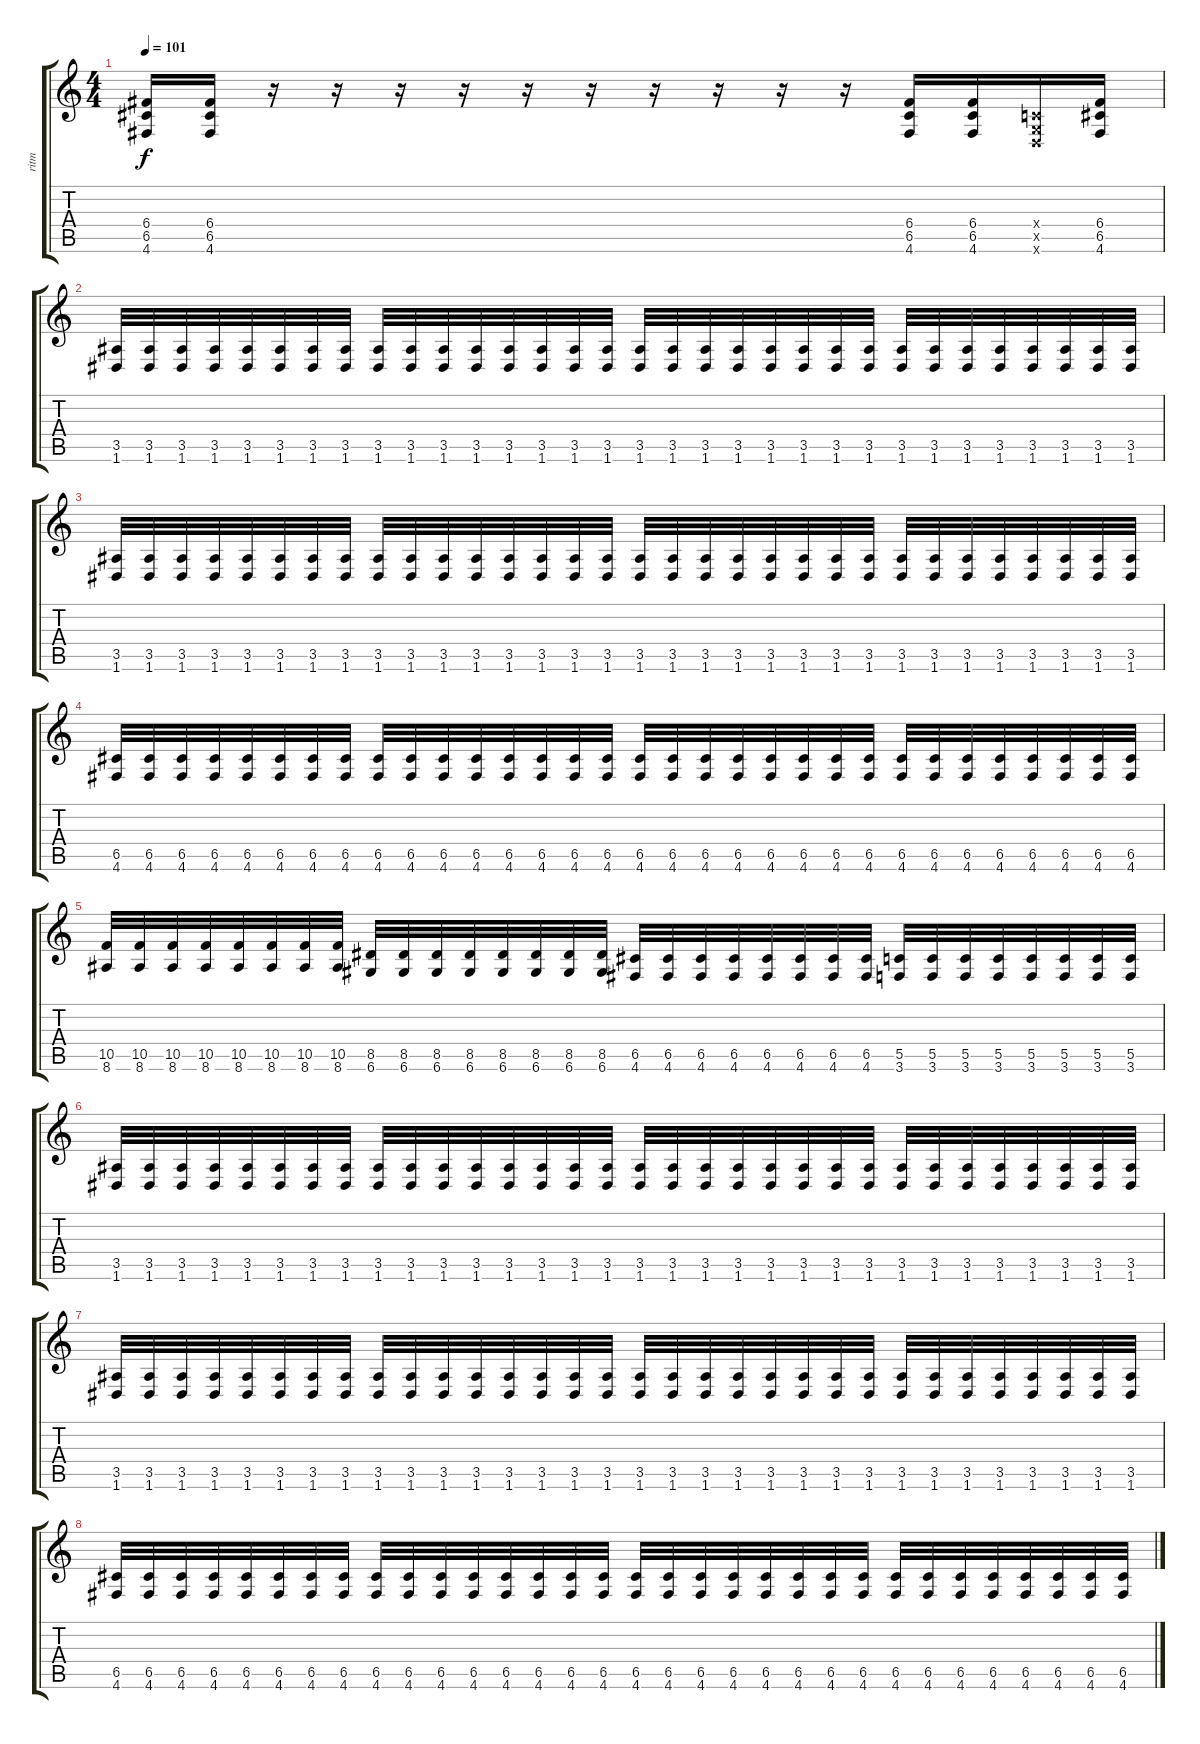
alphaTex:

\track ("ritm" "ritm") {instrument distortionguitar}
\staff {score tabs}
\tuning (D4 A3 F3 C3 G2 D2) {hide}
\ts (4 4)
\tempo 101
\clef g2
\ks c
(6.4 6.5 4.6).16{dy f} (6.4 6.5 4.6).16 r.16 r.16 r.16 r.16 r.16 r.16 r.16 r.16 r.16 r.16 (6.4 6.5 4.6).16 (6.4 6.5 4.6).16 (0.4{x} 0.5{x} 0.6{x}).16 (6.4 6.5 4.6).16 |
(3.5 1.6).32 (3.5 1.6).32 (3.5 1.6).32 (3.5 1.6).32 (3.5 1.6).32 (3.5 1.6).32 (3.5 1.6).32 (3.5 1.6).32 (3.5 1.6).32 (3.5 1.6).32 (3.5 1.6).32 (3.5 1.6).32 (3.5 1.6).32 (3.5 1.6).32 (3.5 1.6).32 (3.5 1.6).32 (3.5 1.6).32 (3.5 1.6).32 (3.5 1.6).32 (3.5 1.6).32 (3.5 1.6).32 (3.5 1.6).32 (3.5 1.6).32 (3.5 1.6).32 (3.5 1.6).32 (3.5 1.6).32 (3.5 1.6).32 (3.5 1.6).32 (3.5 1.6).32 (3.5 1.6).32 (3.5 1.6).32 (3.5 1.6).32 |
(3.5 1.6).32 (3.5 1.6).32 (3.5 1.6).32 (3.5 1.6).32 (3.5 1.6).32 (3.5 1.6).32 (3.5 1.6).32 (3.5 1.6).32 (3.5 1.6).32 (3.5 1.6).32 (3.5 1.6).32 (3.5 1.6).32 (3.5 1.6).32 (3.5 1.6).32 (3.5 1.6).32 (3.5 1.6).32 (3.5 1.6).32 (3.5 1.6).32 (3.5 1.6).32 (3.5 1.6).32 (3.5 1.6).32 (3.5 1.6).32 (3.5 1.6).32 (3.5 1.6).32 (3.5 1.6).32 (3.5 1.6).32 (3.5 1.6).32 (3.5 1.6).32 (3.5 1.6).32 (3.5 1.6).32 (3.5 1.6).32 (3.5 1.6).32 |
(6.5 4.6).32 (6.5 4.6).32 (6.5 4.6).32 (6.5 4.6).32 (6.5 4.6).32 (6.5 4.6).32 (6.5 4.6).32 (6.5 4.6).32 (6.5 4.6).32 (6.5 4.6).32 (6.5 4.6).32 (6.5 4.6).32 (6.5 4.6).32 (6.5 4.6).32 (6.5 4.6).32 (6.5 4.6).32 (6.5 4.6).32 (6.5 4.6).32 (6.5 4.6).32 (6.5 4.6).32 (6.5 4.6).32 (6.5 4.6).32 (6.5 4.6).32 (6.5 4.6).32 (6.5 4.6).32 (6.5 4.6).32 (6.5 4.6).32 (6.5 4.6).32 (6.5 4.6).32 (6.5 4.6).32 (6.5 4.6).32 (6.5 4.6).32 |
(10.5 8.6).32 (10.5 8.6).32 (10.5 8.6).32 (10.5 8.6).32 (10.5 8.6).32 (10.5 8.6).32 (10.5 8.6).32 (10.5 8.6).32 (8.5 6.6).32 (8.5 6.6).32 (8.5 6.6).32 (8.5 6.6).32 (8.5 6.6).32 (8.5 6.6).32 (8.5 6.6).32 (8.5 6.6).32 (6.5 4.6).32 (6.5 4.6).32 (6.5 4.6).32 (6.5 4.6).32 (6.5 4.6).32 (6.5 4.6).32 (6.5 4.6).32 (6.5 4.6).32 (5.5 3.6).32 (5.5 3.6).32 (5.5 3.6).32 (5.5 3.6).32 (5.5 3.6).32 (5.5 3.6).32 (5.5 3.6).32 (5.5 3.6).32 |
(3.5 1.6).32 (3.5 1.6).32 (3.5 1.6).32 (3.5 1.6).32 (3.5 1.6).32 (3.5 1.6).32 (3.5 1.6).32 (3.5 1.6).32 (3.5 1.6).32 (3.5 1.6).32 (3.5 1.6).32 (3.5 1.6).32 (3.5 1.6).32 (3.5 1.6).32 (3.5 1.6).32 (3.5 1.6).32 (3.5 1.6).32 (3.5 1.6).32 (3.5 1.6).32 (3.5 1.6).32 (3.5 1.6).32 (3.5 1.6).32 (3.5 1.6).32 (3.5 1.6).32 (3.5 1.6).32 (3.5 1.6).32 (3.5 1.6).32 (3.5 1.6).32 (3.5 1.6).32 (3.5 1.6).32 (3.5 1.6).32 (3.5 1.6).32 |
(3.5 1.6).32 (3.5 1.6).32 (3.5 1.6).32 (3.5 1.6).32 (3.5 1.6).32 (3.5 1.6).32 (3.5 1.6).32 (3.5 1.6).32 (3.5 1.6).32 (3.5 1.6).32 (3.5 1.6).32 (3.5 1.6).32 (3.5 1.6).32 (3.5 1.6).32 (3.5 1.6).32 (3.5 1.6).32 (3.5 1.6).32 (3.5 1.6).32 (3.5 1.6).32 (3.5 1.6).32 (3.5 1.6).32 (3.5 1.6).32 (3.5 1.6).32 (3.5 1.6).32 (3.5 1.6).32 (3.5 1.6).32 (3.5 1.6).32 (3.5 1.6).32 (3.5 1.6).32 (3.5 1.6).32 (3.5 1.6).32 (3.5 1.6).32 |
(6.5 4.6).32 (6.5 4.6).32 (6.5 4.6).32 (6.5 4.6).32 (6.5 4.6).32 (6.5 4.6).32 (6.5 4.6).32 (6.5 4.6).32 (6.5 4.6).32 (6.5 4.6).32 (6.5 4.6).32 (6.5 4.6).32 (6.5 4.6).32 (6.5 4.6).32 (6.5 4.6).32 (6.5 4.6).32 (6.5 4.6).32 (6.5 4.6).32 (6.5 4.6).32 (6.5 4.6).32 (6.5 4.6).32 (6.5 4.6).32 (6.5 4.6).32 (6.5 4.6).32 (6.5 4.6).32 (6.5 4.6).32 (6.5 4.6).32 (6.5 4.6).32 (6.5 4.6).32 (6.5 4.6).32 (6.5 4.6).32 (6.5 4.6).32
